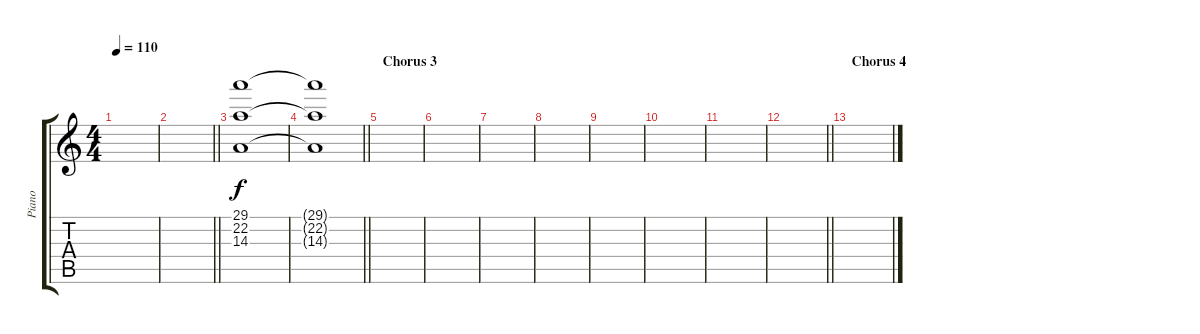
\track ("Piano" "Piano") {instrument acousticgrandpiano}
\staff {score tabs}
\tuning (E4 B3 G3 D3 A2 E2) {hide}
\ts (4 4)
\tempo 110
\clef g2
\ks c
|
\barLineRight lightlight
|
(29.1 22.2 14.3).1 |
\barLineRight lightlight
(29.1{t} 22.2{t} 14.3{t}).1 |
\section ("" "Chorus 3")
|
|
|
|
|
|
|
\barLineRight lightlight
|
\section ("" "Chorus 4")
